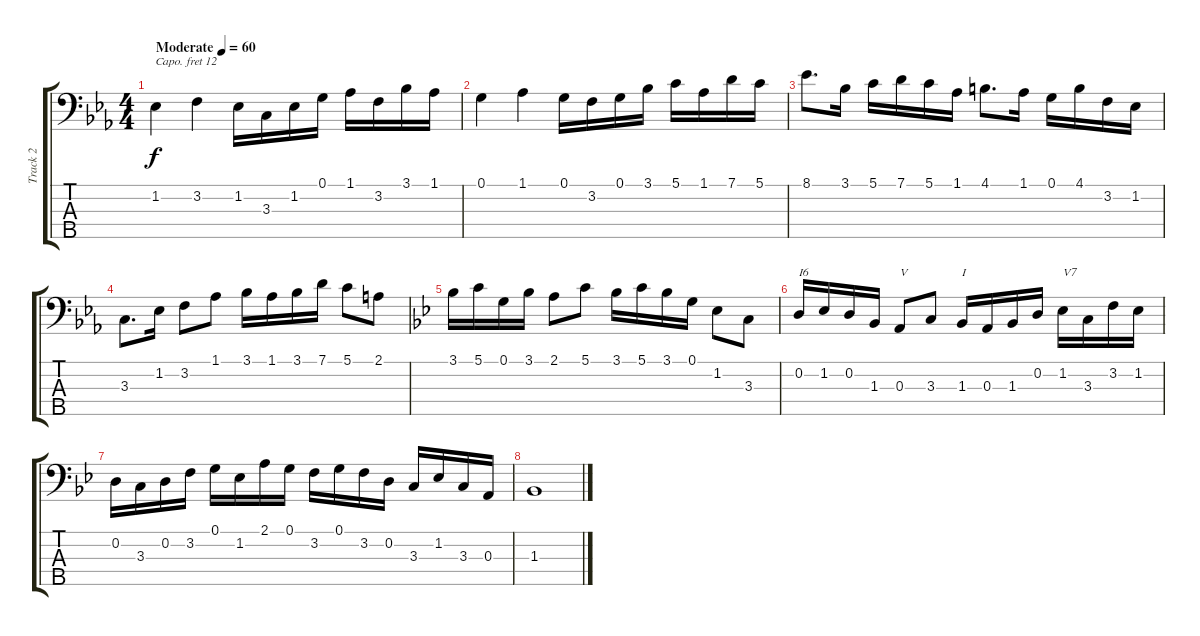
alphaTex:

\track ("Track 2" "Track 2") {instrument acousticgrandpiano}
\staff {score tabs}
\capo 12
\tuning (G2 D2 A1 E1 B0) {hide}
\ts (4 4)
\tempo (60 "Moderate")
\clef f4
\ks eb
1.2.4{dy f instrument acousticgrandpiano} 3.2.4 1.2.16 3.3.16 1.2.16 0.1.16 1.1.16 3.2.16 3.1.16 1.1.16 |
0.1.4 1.1.4 0.1.16 3.2.16 0.1.16 3.1.16 5.1.16 1.1.16 7.1.16 5.1.16 |
8.1.8{d} 3.1.16 5.1.16 7.1.16 5.1.16 1.1.16 4.1.8{d} 1.1.16 0.1.16 4.1.16 3.2.16 1.2.16 |
3.3.8{d} 1.2.16 3.2.8 1.1.8 3.1.16 1.1.16 3.1.16 7.1.16 5.1.8 2.1.8 |
\ks bb
3.1.16 5.1.16 0.1.16 3.1.16 2.1.8 5.1.8 3.1.16 5.1.16 3.1.16 0.1.16 1.2.8 3.3.8 |
0.2.16{txt "I6"} 1.2.16 0.2.16 1.3.16 0.3.8{txt "V"} 3.3.8 1.3.16{txt "I"} 0.3.16 1.3.16 0.2.16 1.2.16{txt "V7"} 3.3.16 3.2.16 1.2.16 |
0.2.16 3.3.16 0.2.16 3.2.16 0.1.16 1.2.16 2.1.16 0.1.16 3.2.16 0.1.16 3.2.16 0.2.16 3.3.16 1.2.16 3.3.16 0.3.16 |
1.3.1
